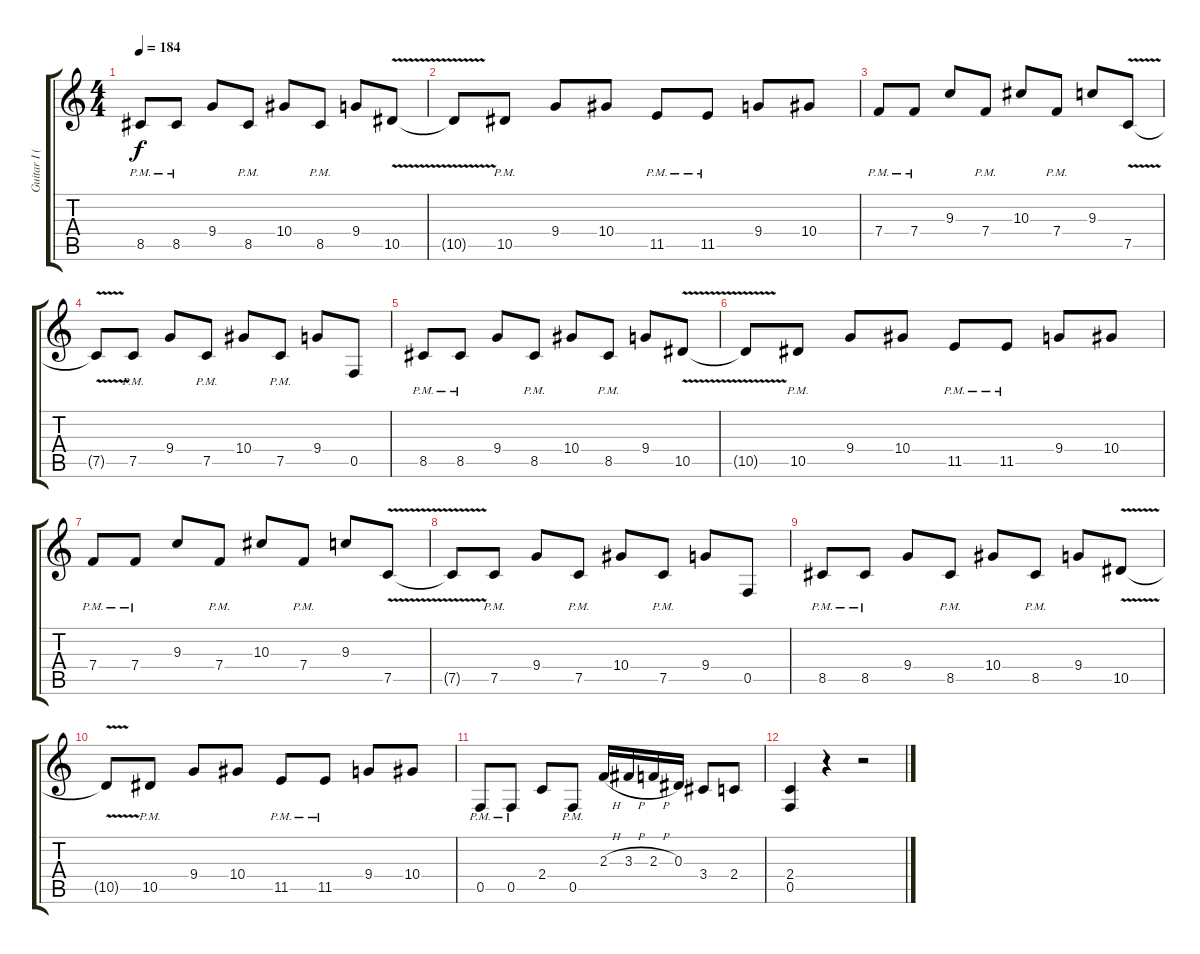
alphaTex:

\track ("Guitar I (Doubled)" "Guitar I (") {instrument distortionguitar bank 255}
\staff {score tabs}
\tuning (C4 G3 Eb3 Bb2 F2 C2) {hide}
\ts (4 4)
\tempo 184
\clef g2
\ks aminor
8.5{pm}.8{dy f} 8.5{pm}.8 9.4.8 8.5{pm}.8 10.4.8 8.5{pm}.8 9.4.8 10.5{v}.8 |
10.5{t}.8 10.5{pm}.8 9.4.8 10.4.8 11.5{pm}.8 11.5{pm}.8 9.4.8 10.4.8 |
7.4{pm}.8 7.4{pm}.8 9.3.8 7.4{pm}.8 10.3.8 7.4{pm}.8 9.3.8 7.5{v}.8 |
7.5{t}.8 7.5{pm}.8 9.4.8 7.5{pm}.8 10.4.8 7.5{pm}.8 9.4.8 0.5.8 |
8.5{pm}.8 8.5{pm}.8 9.4.8 8.5{pm}.8 10.4.8 8.5{pm}.8 9.4.8 10.5{v}.8 |
10.5{t}.8 10.5{pm}.8 9.4.8 10.4.8 11.5{pm}.8 11.5{pm}.8 9.4.8 10.4.8 |
7.4{pm}.8 7.4{pm}.8 9.3.8 7.4{pm}.8 10.3.8 7.4{pm}.8 9.3.8 7.5{v}.8 |
7.5{t}.8 7.5{pm}.8 9.4.8 7.5{pm}.8 10.4.8 7.5{pm}.8 9.4.8 0.5.8 |
8.5{pm}.8 8.5{pm}.8 9.4.8 8.5{pm}.8 10.4.8 8.5{pm}.8 9.4.8 10.5{v}.8 |
10.5{t}.8 10.5{pm}.8 9.4.8 10.4.8 11.5{pm}.8 11.5{pm}.8 9.4.8 10.4.8 |
0.5{pm}.8 0.5{pm}.8 2.4.8 0.5{pm}.8 2.3{h}.16 3.3{h}.16 2.3{h}.16 0.3.16 3.4.8 2.4.8 |
(2.4 0.5).4 r.4 r.2
